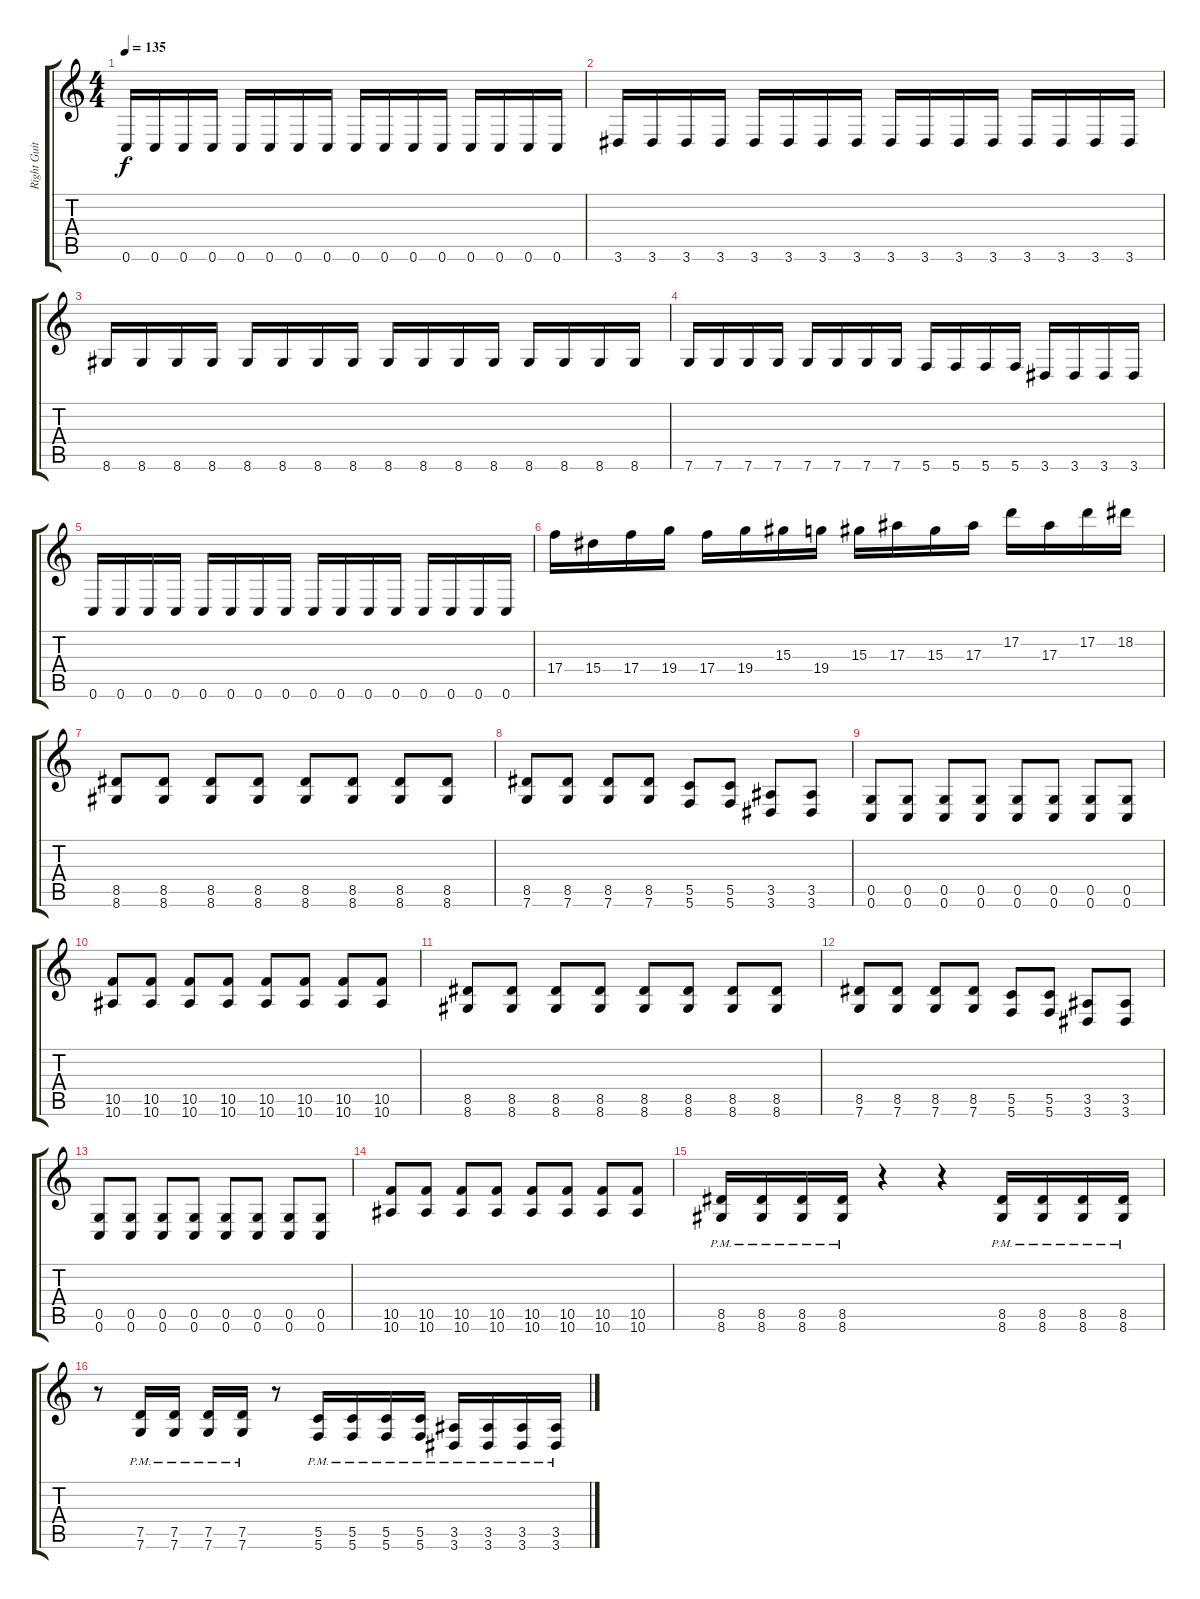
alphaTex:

\track ("Right Guitar" "Right Guit") {instrument distortionguitar}
\staff {score tabs}
\tuning (D4 A3 F3 C3 G2 C2) {hide}
\ts (4 4)
\tempo 135
\clef g2
\ks c
0.6.16{dy f} 0.6.16 0.6.16 0.6.16 0.6.16 0.6.16 0.6.16 0.6.16 0.6.16 0.6.16 0.6.16 0.6.16 0.6.16 0.6.16 0.6.16 0.6.16 |
3.6.16 3.6.16 3.6.16 3.6.16 3.6.16 3.6.16 3.6.16 3.6.16 3.6.16 3.6.16 3.6.16 3.6.16 3.6.16 3.6.16 3.6.16 3.6.16 |
8.6.16 8.6.16 8.6.16 8.6.16 8.6.16 8.6.16 8.6.16 8.6.16 8.6.16 8.6.16 8.6.16 8.6.16 8.6.16 8.6.16 8.6.16 8.6.16 |
7.6.16 7.6.16 7.6.16 7.6.16 7.6.16 7.6.16 7.6.16 7.6.16 5.6.16 5.6.16 5.6.16 5.6.16 3.6.16 3.6.16 3.6.16 3.6.16 |
0.6.16 0.6.16 0.6.16 0.6.16 0.6.16 0.6.16 0.6.16 0.6.16 0.6.16 0.6.16 0.6.16 0.6.16 0.6.16 0.6.16 0.6.16 0.6.16 |
17.4.16 15.4.16 17.4.16 19.4.16 17.4.16 19.4.16 15.3.16 19.4.16 15.3.16 17.3.16 15.3.16 17.3.16 17.2.16 17.3.16 17.2.16 18.2.16 |
(8.5 8.6).8 (8.5 8.6).8 (8.5 8.6).8 (8.5 8.6).8 (8.5 8.6).8 (8.5 8.6).8 (8.5 8.6).8 (8.5 8.6).8 |
(8.5 7.6).8 (8.5 7.6).8 (8.5 7.6).8 (8.5 7.6).8 (5.5 5.6).8 (5.5 5.6).8 (3.5 3.6).8 (3.5 3.6).8 |
(0.5 0.6).8 (0.5 0.6).8 (0.5 0.6).8 (0.5 0.6).8 (0.5 0.6).8 (0.5 0.6).8 (0.5 0.6).8 (0.5 0.6).8 |
(10.5 10.6).8 (10.5 10.6).8 (10.5 10.6).8 (10.5 10.6).8 (10.5 10.6).8 (10.5 10.6).8 (10.5 10.6).8 (10.5 10.6).8 |
(8.5 8.6).8 (8.5 8.6).8 (8.5 8.6).8 (8.5 8.6).8 (8.5 8.6).8 (8.5 8.6).8 (8.5 8.6).8 (8.5 8.6).8 |
(8.5 7.6).8 (8.5 7.6).8 (8.5 7.6).8 (8.5 7.6).8 (5.5 5.6).8 (5.5 5.6).8 (3.5 3.6).8 (3.5 3.6).8 |
(0.5 0.6).8 (0.5 0.6).8 (0.5 0.6).8 (0.5 0.6).8 (0.5 0.6).8 (0.5 0.6).8 (0.5 0.6).8 (0.5 0.6).8 |
(10.5 10.6).8 (10.5 10.6).8 (10.5 10.6).8 (10.5 10.6).8 (10.5 10.6).8 (10.5 10.6).8 (10.5 10.6).8 (10.5 10.6).8 |
(8.5{pm} 8.6{pm}).16 (8.5{pm} 8.6{pm}).16 (8.5{pm} 8.6{pm}).16 (8.5{pm} 8.6{pm}).16 r.4 r.4 (8.5{pm} 8.6{pm}).16 (8.5{pm} 8.6{pm}).16 (8.5{pm} 8.6{pm}).16 (8.5{pm} 8.6{pm}).16 |
r.8 (7.5{pm} 7.6{pm}).16 (7.5{pm} 7.6{pm}).16 (7.5{pm} 7.6{pm}).16 (7.5{pm} 7.6{pm}).16 r.8 (5.5{pm} 5.6{pm}).16 (5.5{pm} 5.6{pm}).16 (5.5{pm} 5.6{pm}).16 (5.5{pm} 5.6{pm}).16 (3.5{pm} 3.6{pm}).16 (3.5{pm} 3.6{pm}).16 (3.5{pm} 3.6{pm}).16 (3.5{pm} 3.6{pm}).16
